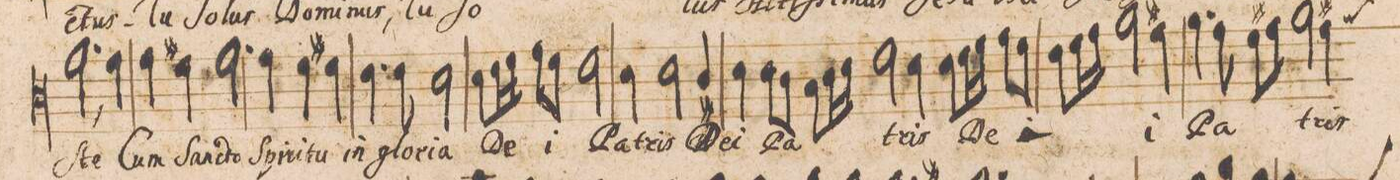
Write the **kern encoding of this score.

**kern	**text
*I"[Altus]	*
*clefC3	*
*k[]	*
*met(C|)	*
*M2/1	*
2.g,\	-ſte
4g\	Cum
4g\	San-
4f#X\	-cto
2.g\	Spi-
=78-	=78-
4g\	-ri-
4f#X\	-tu
4f#X\	in
4.e\	glo-
8e\	-ri-
2d\	-a
=79-	=79-
8d\L	De-
16e\L	.
16fny\JJ	.
8g\L	-i
8f\J	.
2e\	Pa-
4d\	-tris
2d\	De-
4c#X/	.
=80-	=80-
4d\	-i
8d\L	Pa-
8cny\J	.
8B\L	.
16c\L	.
16d\JJ	.
2e\	.
4d\	-tris
8d\L	De-
16e\L	.
16f\JJ	.
8g\L	.
8f\J	.
=81-	=81-
8e\L	.
16f\L	.
16g\JJ	.
2a\	.
4g#X\	-i
4.a\	Pa-
8g#\	.
8f#X\L	.
8g#\J	.
2a\	.
=82-	=82-
*custos:a	*
4g#X\	-tris
*-	*-
